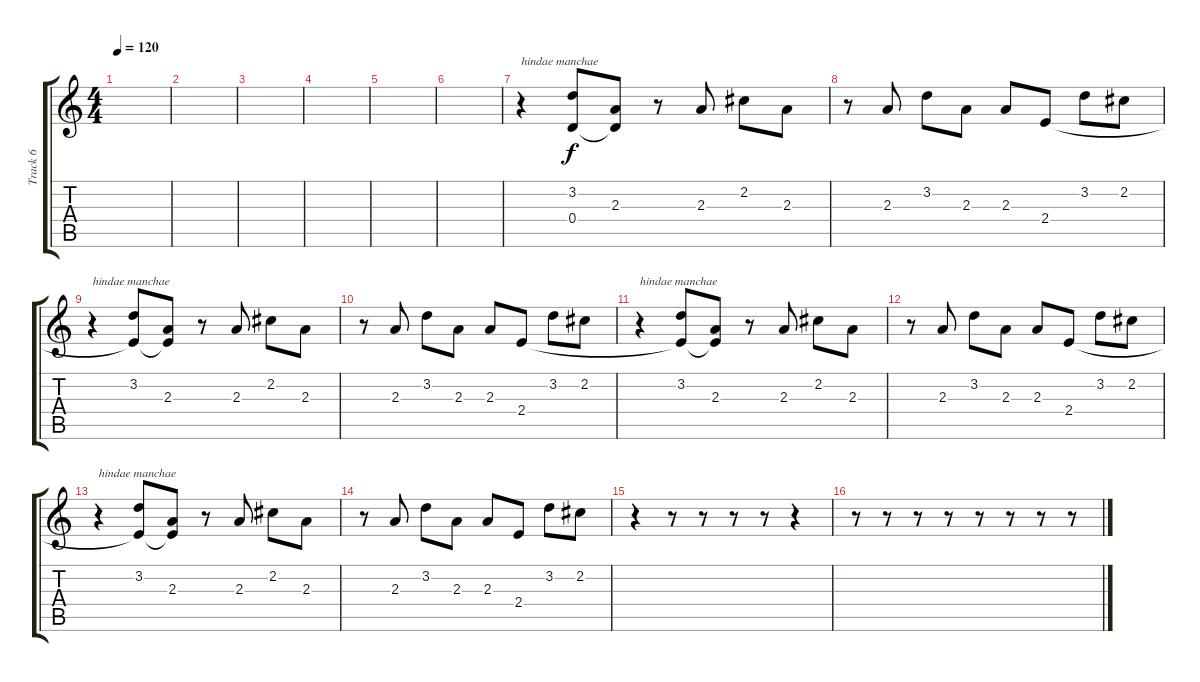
\track ("Track 6" "Track 6") {instrument electricguitarjazz}
\staff {score tabs}
\tuning (E4 B3 G3 D3 A2 E2) {hide}
\ts (4 4)
\tempo 120
\clef g2
\ks c
|
|
|
|
|
|
r.4{txt "hindae manchae" volume 5 instrument electricguitarjazz} (3.2 0.4).8 (2.3 0.4{t}).8 r.8 2.3.8 2.2.8 2.3.8 |
r.8 2.3.8 3.2.8 2.3.8 2.3.8 2.4.8 3.2.8 2.2.8 |
r.4{txt "hindae manchae" volume 5} (3.2 2.4{t}).8 (2.3 2.4{t}).8 r.8 2.3.8 2.2.8 2.3.8 |
r.8 2.3.8 3.2.8 2.3.8 2.3.8 2.4.8 3.2.8 2.2.8 |
r.4{txt "hindae manchae" volume 5} (3.2 2.4{t}).8 (2.3 2.4{t}).8 r.8 2.3.8 2.2.8 2.3.8 |
r.8 2.3.8 3.2.8 2.3.8 2.3.8 2.4.8 3.2.8 2.2.8 |
r.4{txt "hindae manchae" volume 5} (3.2 2.4{t}).8 (2.3 2.4{t}).8 r.8 2.3.8 2.2.8 2.3.8 |
r.8 2.3.8 3.2.8 2.3.8 2.3.8 2.4.8 3.2.8 2.2.8 |
r.4 r.8 r.8 r.8 r.8 r.4 |
r.8 r.8 r.8 r.8 r.8 r.8 r.8 r.8
